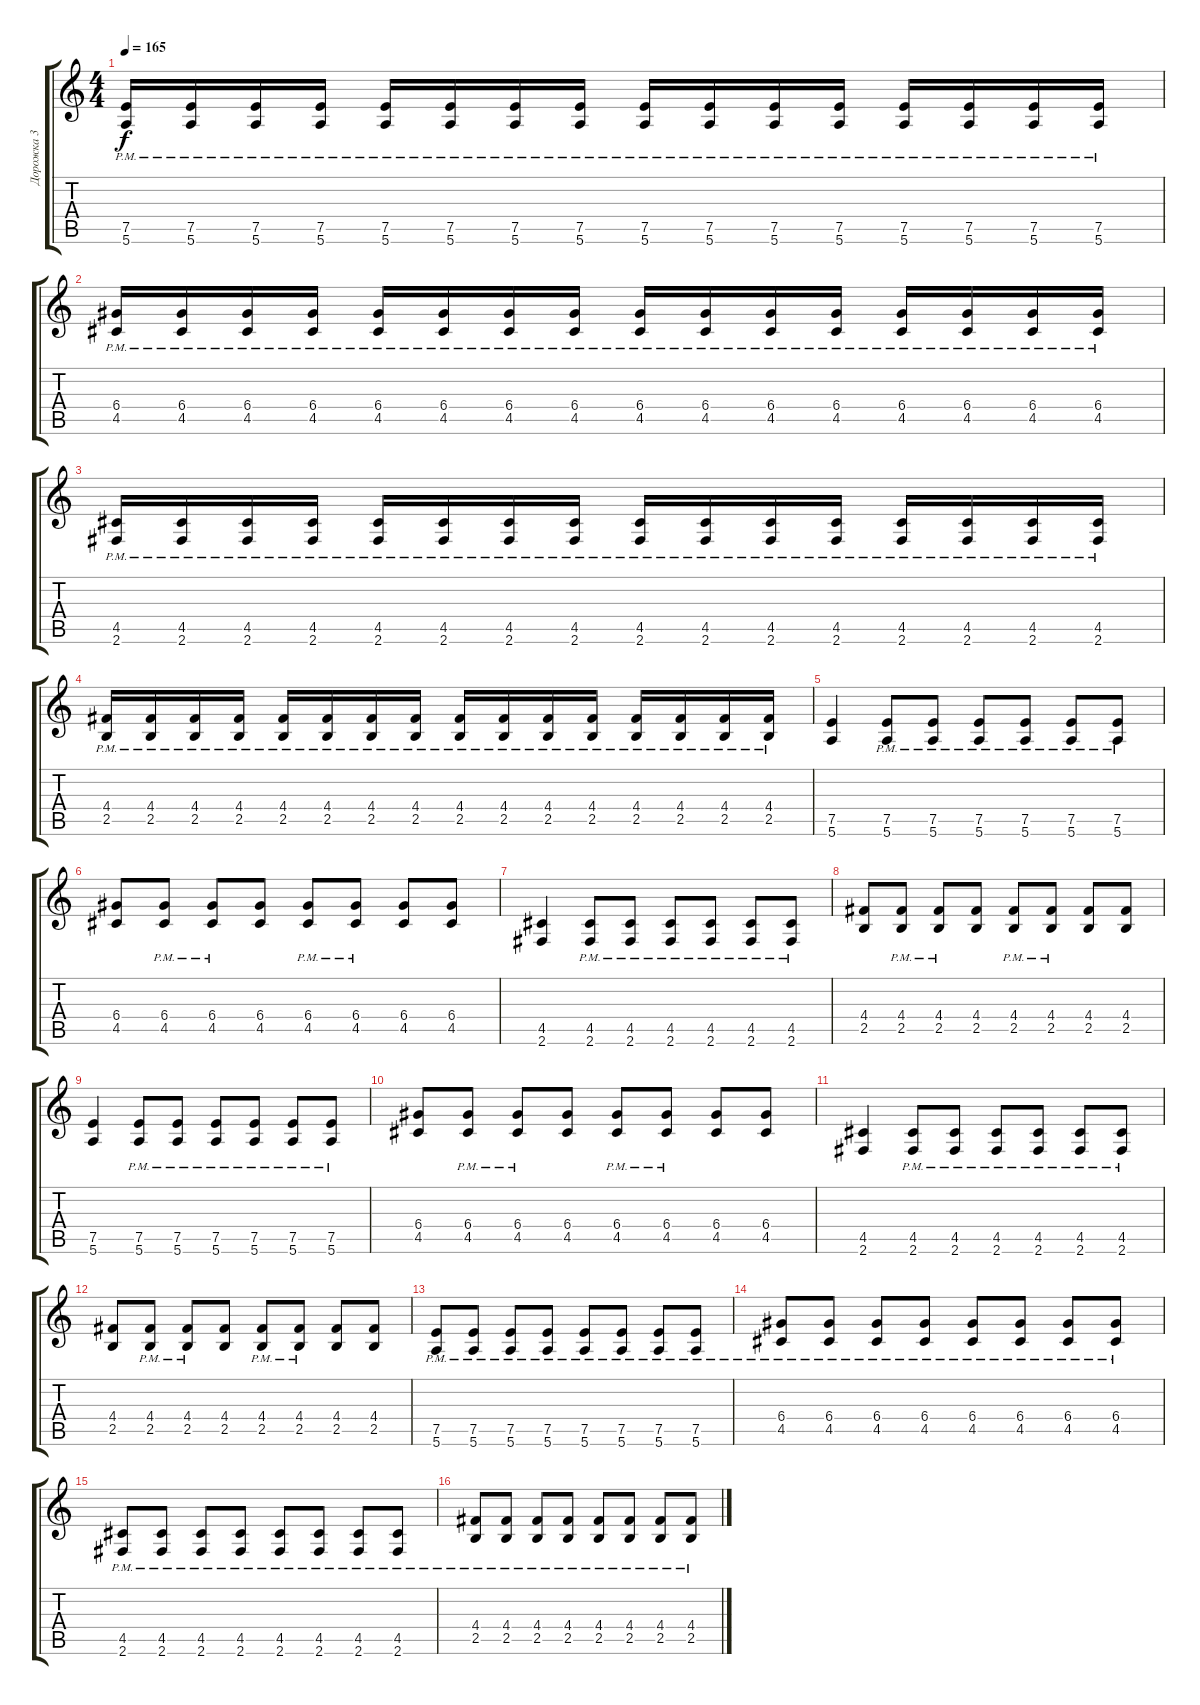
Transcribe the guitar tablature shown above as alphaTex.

\track ("Дорожка 3" "Дорожка 3") {instrument distortionguitar}
\staff {score tabs}
\tuning (E4 B3 G3 D3 A2 E2) {hide}
\ts (4 4)
\tempo 165
\clef g2
\ks c
(7.5{pm} 5.6{pm}).16{dy f} (7.5{pm} 5.6{pm}).16 (7.5{pm} 5.6{pm}).16 (7.5{pm} 5.6{pm}).16 (7.5{pm} 5.6{pm}).16 (7.5{pm} 5.6{pm}).16 (7.5{pm} 5.6{pm}).16 (7.5{pm} 5.6{pm}).16 (7.5{pm} 5.6{pm}).16 (7.5{pm} 5.6{pm}).16 (7.5{pm} 5.6{pm}).16 (7.5{pm} 5.6{pm}).16 (7.5{pm} 5.6{pm}).16 (7.5{pm} 5.6{pm}).16 (7.5{pm} 5.6{pm}).16 (7.5{pm} 5.6{pm}).16 |
(6.4{pm} 4.5{pm}).16 (6.4{pm} 4.5{pm}).16 (6.4{pm} 4.5{pm}).16 (6.4{pm} 4.5{pm}).16 (6.4{pm} 4.5{pm}).16 (6.4{pm} 4.5{pm}).16 (6.4{pm} 4.5{pm}).16 (6.4{pm} 4.5{pm}).16 (6.4{pm} 4.5{pm}).16 (6.4{pm} 4.5{pm}).16 (6.4{pm} 4.5{pm}).16 (6.4{pm} 4.5{pm}).16 (6.4{pm} 4.5{pm}).16 (6.4{pm} 4.5{pm}).16 (6.4{pm} 4.5{pm}).16 (6.4{pm} 4.5{pm}).16 |
(4.5{pm} 2.6{pm}).16 (4.5{pm} 2.6{pm}).16 (4.5{pm} 2.6{pm}).16 (4.5{pm} 2.6{pm}).16 (4.5{pm} 2.6{pm}).16 (4.5{pm} 2.6{pm}).16 (4.5{pm} 2.6{pm}).16 (4.5{pm} 2.6{pm}).16 (4.5{pm} 2.6{pm}).16 (4.5{pm} 2.6{pm}).16 (4.5{pm} 2.6{pm}).16 (4.5{pm} 2.6{pm}).16 (4.5{pm} 2.6{pm}).16 (4.5{pm} 2.6{pm}).16 (4.5{pm} 2.6{pm}).16 (4.5{pm} 2.6{pm}).16 |
(4.4{pm} 2.5{pm}).16 (4.4{pm} 2.5{pm}).16 (4.4{pm} 2.5{pm}).16 (4.4{pm} 2.5{pm}).16 (4.4{pm} 2.5{pm}).16 (4.4{pm} 2.5{pm}).16 (4.4{pm} 2.5{pm}).16 (4.4{pm} 2.5{pm}).16 (4.4{pm} 2.5{pm}).16 (4.4{pm} 2.5{pm}).16 (4.4{pm} 2.5{pm}).16 (4.4{pm} 2.5{pm}).16 (4.4{pm} 2.5{pm}).16 (4.4{pm} 2.5{pm}).16 (4.4{pm} 2.5{pm}).16 (4.4{pm} 2.5{pm}).16 |
(7.5 5.6).4 (7.5{pm} 5.6{pm}).8 (7.5{pm} 5.6{pm}).8 (7.5{pm} 5.6{pm}).8 (7.5{pm} 5.6{pm}).8 (7.5{pm} 5.6{pm}).8 (7.5{pm} 5.6{pm}).8 |
(6.4 4.5).8 (6.4{pm} 4.5{pm}).8 (6.4{pm} 4.5{pm}).8 (6.4 4.5).8 (6.4{pm} 4.5{pm}).8 (6.4{pm} 4.5{pm}).8 (6.4 4.5).8 (6.4 4.5).8 |
(4.5 2.6).4 (4.5{pm} 2.6{pm}).8 (4.5{pm} 2.6{pm}).8 (4.5{pm} 2.6{pm}).8 (4.5{pm} 2.6{pm}).8 (4.5{pm} 2.6{pm}).8 (4.5{pm} 2.6{pm}).8 |
(4.4 2.5).8 (4.4{pm} 2.5{pm}).8 (4.4{pm} 2.5{pm}).8 (4.4 2.5).8 (4.4{pm} 2.5{pm}).8 (4.4{pm} 2.5{pm}).8 (4.4 2.5).8 (4.4 2.5).8 |
(7.5 5.6).4 (7.5{pm} 5.6{pm}).8 (7.5{pm} 5.6{pm}).8 (7.5{pm} 5.6{pm}).8 (7.5{pm} 5.6{pm}).8 (7.5{pm} 5.6{pm}).8 (7.5{pm} 5.6{pm}).8 |
(6.4 4.5).8 (6.4{pm} 4.5{pm}).8 (6.4{pm} 4.5{pm}).8 (6.4 4.5).8 (6.4{pm} 4.5{pm}).8 (6.4{pm} 4.5{pm}).8 (6.4 4.5).8 (6.4 4.5).8 |
(4.5 2.6).4 (4.5{pm} 2.6{pm}).8 (4.5{pm} 2.6{pm}).8 (4.5{pm} 2.6{pm}).8 (4.5{pm} 2.6{pm}).8 (4.5{pm} 2.6{pm}).8 (4.5{pm} 2.6{pm}).8 |
(4.4 2.5).8 (4.4{pm} 2.5{pm}).8 (4.4{pm} 2.5{pm}).8 (4.4 2.5).8 (4.4{pm} 2.5{pm}).8 (4.4{pm} 2.5{pm}).8 (4.4 2.5).8 (4.4 2.5).8 |
(7.5{pm} 5.6{pm}).8 (7.5{pm} 5.6{pm}).8 (7.5{pm} 5.6{pm}).8 (7.5{pm} 5.6{pm}).8 (7.5{pm} 5.6{pm}).8 (7.5{pm} 5.6{pm}).8 (7.5{pm} 5.6{pm}).8 (7.5{pm} 5.6{pm}).8 |
(6.4{pm} 4.5{pm}).8 (6.4{pm} 4.5{pm}).8 (6.4{pm} 4.5{pm}).8 (6.4{pm} 4.5{pm}).8 (6.4{pm} 4.5{pm}).8 (6.4{pm} 4.5{pm}).8 (6.4{pm} 4.5{pm}).8 (6.4{pm} 4.5{pm}).8 |
(4.5{pm} 2.6{pm}).8 (4.5{pm} 2.6{pm}).8 (4.5{pm} 2.6{pm}).8 (4.5{pm} 2.6{pm}).8 (4.5{pm} 2.6{pm}).8 (4.5{pm} 2.6{pm}).8 (4.5{pm} 2.6{pm}).8 (4.5{pm} 2.6{pm}).8 |
(4.4{pm} 2.5{pm}).8 (4.4{pm} 2.5{pm}).8 (4.4{pm} 2.5{pm}).8 (4.4{pm} 2.5{pm}).8 (4.4{pm} 2.5{pm}).8 (4.4{pm} 2.5{pm}).8 (4.4{pm} 2.5{pm}).8 (4.4{pm} 2.5{pm}).8
